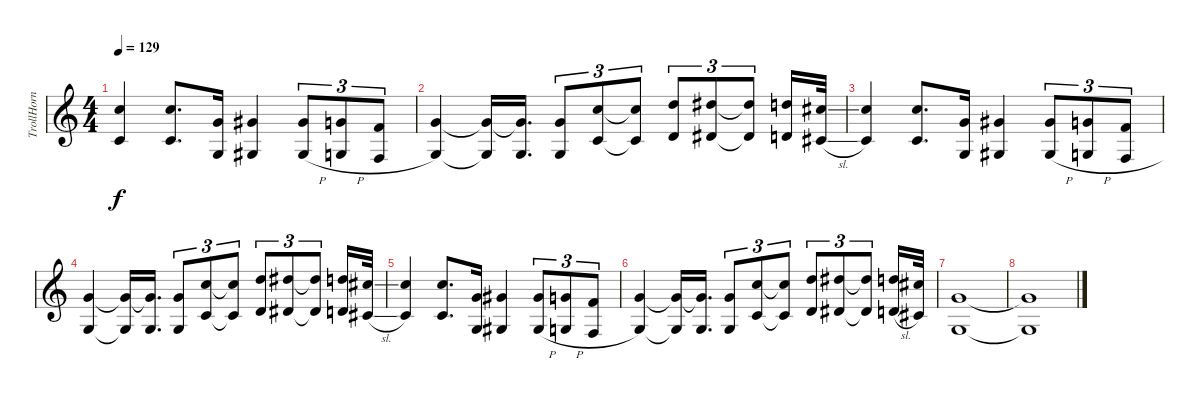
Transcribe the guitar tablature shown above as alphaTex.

\track ("TrollHorn" "TrollHorn") {instrument accordion}
\staff {score}
\tuning (E4 B3 G3 D3 A2 E2) {hide}
\ts (4 4)
\tempo 129
\clef g2
\ks c
(8.1 1.2).4{dy f} (8.1 1.2).8{d} (3.1 0.3).16 (4.1 1.3).4 (4.1{h} 1.3{h}).8{tu (3 2)} (3.1{h} 0.3{h}).8{tu (3 2)} (1.1 3.4).8{tu (3 2)} |
(3.1 0.3).4 (3.1{t} 0.3{t}).16 (3.1{t} 0.3).16{d} (3.1 0.3).8{tu (3 2)} (8.1 1.2).8{tu (3 2)} (8.1{t} 1.2{t}).8{tu (3 2)} (10.1 3.2).8{tu (3 2)} (11.1 4.2).8{tu (3 2)} (11.1{t} 4.2{t}).8{tu (3 2)} (10.1 3.2).16 (9.1{sl} 2.2{sl}).32 |
(8.1 1.2).4 (8.1 1.2).8{d} (3.1 0.3).16 (4.1 1.3).4 (4.1{h} 1.3{h}).8{tu (3 2)} (3.1{h} 0.3{h}).8{tu (3 2)} (1.1 3.4).8{tu (3 2)} |
(3.1 0.3).4 (3.1{t} 0.3{t}).16 (3.1{t} 0.3).16{d} (3.1 0.3).8{tu (3 2)} (8.1 1.2).8{tu (3 2)} (8.1{t} 1.2{t}).8{tu (3 2)} (10.1 3.2).8{tu (3 2)} (11.1 4.2).8{tu (3 2)} (11.1{t} 4.2{t}).8{tu (3 2)} (10.1 3.2).16 (9.1{sl} 2.2{sl}).32 |
(8.1 1.2).4 (8.1 1.2).8{d} (3.1 0.3).16 (4.1 1.3).4 (4.1{h} 1.3{h}).8{tu (3 2)} (3.1{h} 0.3{h}).8{tu (3 2)} (1.1 3.4).8{tu (3 2)} |
(3.1 0.3).4 (3.1{t} 0.3{t}).16 (3.1{t} 0.3).16{d} (3.1 0.3).8{tu (3 2)} (8.1 1.2).8{tu (3 2)} (8.1{t} 1.2{t}).8{tu (3 2)} (10.1 3.2).8{tu (3 2)} (11.1 4.2).8{tu (3 2)} (11.1{t} 4.2{t}).8{tu (3 2)} (10.1{sl} 3.2{sl}).16 (9.1 2.2).32 |
(3.1 0.3).1 |
(3.1{t} 0.3{t}).1
